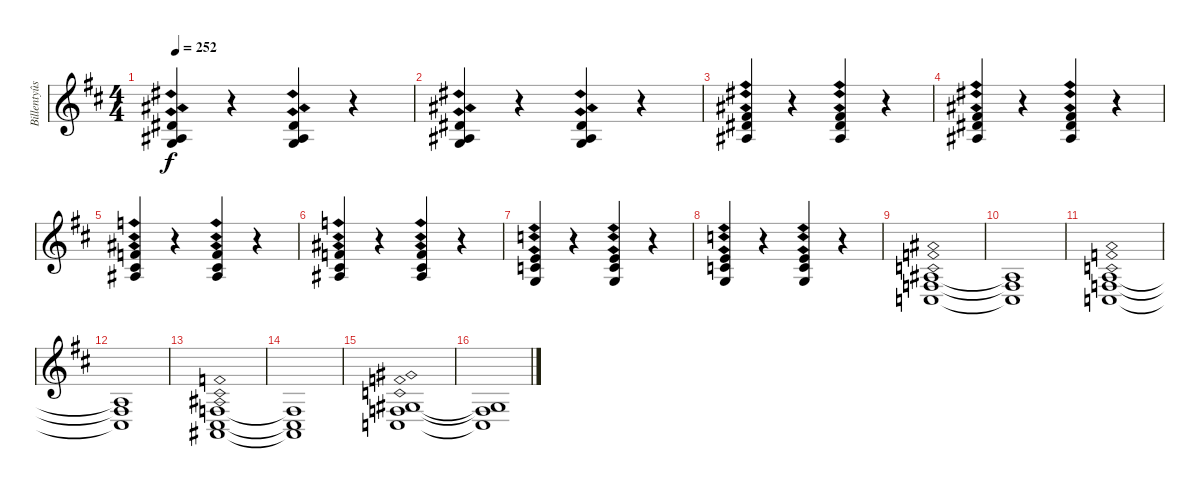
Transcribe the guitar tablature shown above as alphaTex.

\track ("Billentyûs (Mats Olausson)" "Billentyûs") {instrument stringensemble1}
\staff {score}
\tuning (E4 B3 G3 D3 A2 E2 B1) {hide}
\ts (4 4)
\tempo 252
\clef g2
\ks d
(4.2{ph 12} 3.3{ph 12} 5.4{ph 12}).4{dy f} r.4 (4.2{ph 12} 3.3{ph 12} 5.4{ph 12}).4 r.4 |
(4.2{ph 12} 3.3{ph 12} 5.4{ph 12}).4 r.4 (4.2{ph 12} 3.3{ph 12} 5.4{ph 12}).4 r.4 |
(2.1{ph 12} 4.2{ph 12} 3.3{ph 12}).4 r.4 (2.1{ph 12} 4.2{ph 12} 3.3{ph 12}).4 r.4 |
(2.1{ph 12} 4.2{ph 12} 3.3{ph 12}).4 r.4 (2.1{ph 12} 4.2{ph 12} 3.3{ph 12}).4 r.4 |
(1.1{ph 12} 2.2{ph 12} 3.3{ph 12}).4 r.4 (1.1{ph 12} 2.2{ph 12} 3.3{ph 12}).4 r.4 |
(1.1{ph 12} 2.2{ph 12} 3.3{ph 12}).4 r.4 (1.1{ph 12} 2.2{ph 12} 3.3{ph 12}).4 r.4 |
(0.1{ph 12} 1.2{ph 12} 0.3{ph 12}).4 r.4 (0.1{ph 12} 1.2{ph 12} 0.3{ph 12}).4 r.4 |
(0.1{ph 12} 1.2{ph 12} 0.3{ph 12}).4 r.4 (0.1{ph 12} 1.2{ph 12} 0.3{ph 12}).4 r.4 |
(3.3{ph 12} 3.4{ph 12} 3.5{ph 12}).1 |
(3.3{t} 3.4{t} 3.5{t}).1 |
(2.3{ph 12} 3.4{ph 12} 3.5{ph 12}).1 |
(2.3{t} 3.4{t} 3.5{t}).1 |
(3.4{ph 12} 4.5{ph 12} 6.6{ph 12}).1 |
(3.4{t} 4.5{t} 6.6{t}).1 |
(1.3{ph 12} 3.4{ph 12} 3.5{ph 12}).1 |
(1.3{t} 3.4{t} 3.5{t}).1
